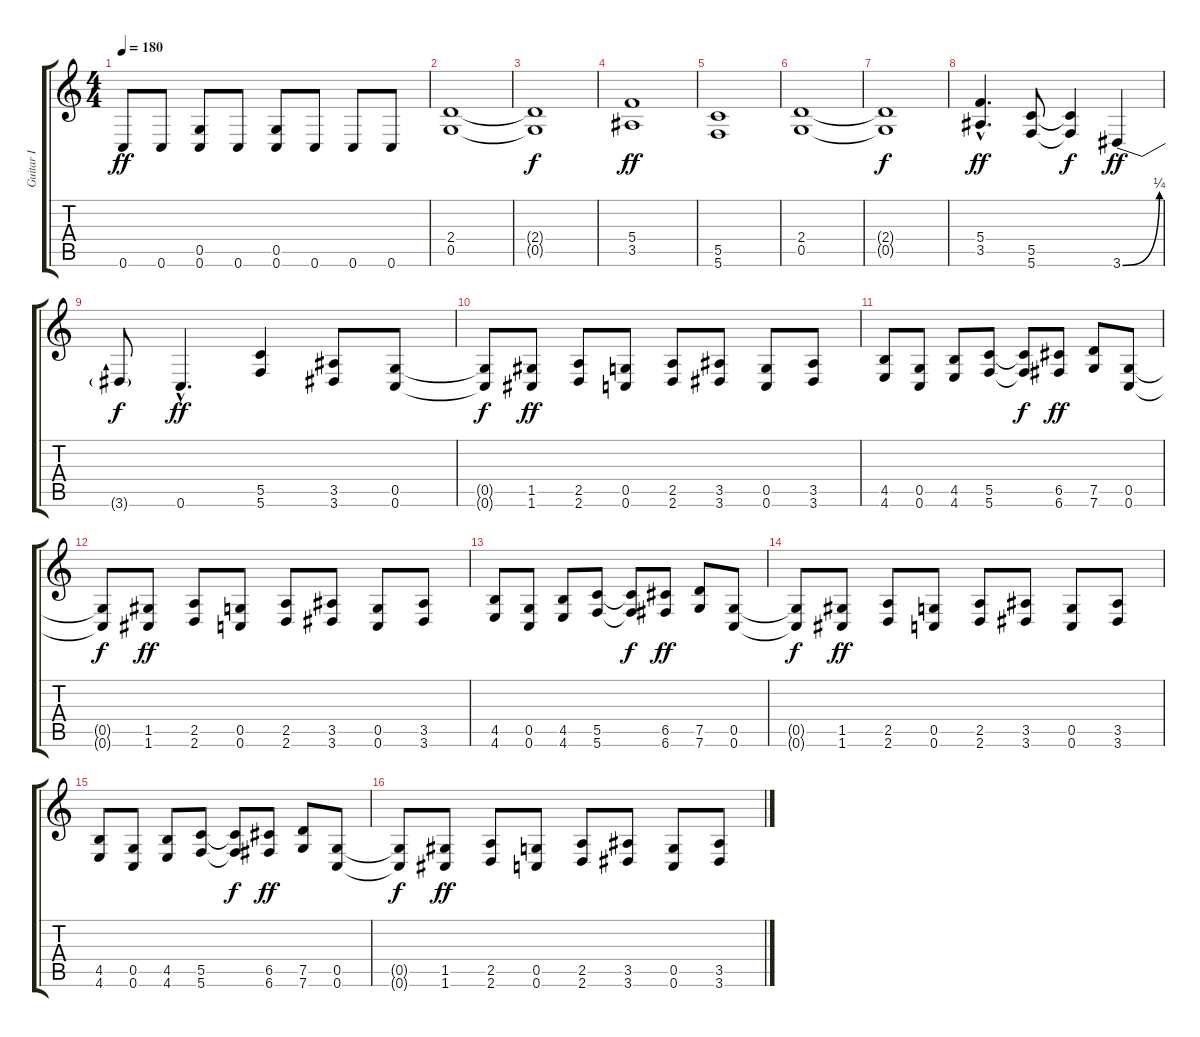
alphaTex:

\track ("Guitar I" "Guitar I") {instrument distortionguitar}
\staff {score tabs}
\tuning (D4 A3 F3 C3 G2 C2) {hide}
\ts (4 4)
\tempo 180
\clef g2
\ks c
0.6.8{dy ff} 0.6.8 (0.5 0.6).8 0.6.8 (0.5 0.6).8 0.6.8 0.6.8 0.6.8 |
(2.4 0.5).1 |
(2.4{t} 0.5{t}).1{dy f} |
(5.4 3.5).1{dy ff} |
(5.5 5.6).1 |
(2.4 0.5).1 |
(2.4{t} 0.5{t}).1{dy f} |
(5.4{hac} 3.5{hac}).4{d dy ff} (5.5 5.6).8 (5.5{t} 5.6{t}).4{dy f} 3.6{be (bend 0 0 60 1)}.4{dy ff} |
3.6{t}.8{dy f} 0.6{hac}.4{d dy ff} (5.5 5.6).4 (3.5 3.6).8 (0.5 0.6).8 |
(0.5{t} 0.6{t}).8{dy f} (1.5 1.6).8{dy ff} (2.5 2.6).8 (0.5 0.6).8 (2.5 2.6).8 (3.5 3.6).8 (0.5 0.6).8 (3.5 3.6).8 |
(4.5 4.6).8 (0.5 0.6).8 (4.5 4.6).8 (5.5 5.6).8 (5.5{t} 5.6{t}).8{dy f} (6.5 6.6).8{dy ff} (7.5 7.6).8 (0.5 0.6).8 |
(0.5{t} 0.6{t}).8{dy f} (1.5 1.6).8{dy ff} (2.5 2.6).8 (0.5 0.6).8 (2.5 2.6).8 (3.5 3.6).8 (0.5 0.6).8 (3.5 3.6).8 |
(4.5 4.6).8 (0.5 0.6).8 (4.5 4.6).8 (5.5 5.6).8 (5.5{t} 5.6{t}).8{dy f} (6.5 6.6).8{dy ff} (7.5 7.6).8 (0.5 0.6).8 |
(0.5{t} 0.6{t}).8{dy f} (1.5 1.6).8{dy ff} (2.5 2.6).8 (0.5 0.6).8 (2.5 2.6).8 (3.5 3.6).8 (0.5 0.6).8 (3.5 3.6).8 |
(4.5 4.6).8 (0.5 0.6).8 (4.5 4.6).8 (5.5 5.6).8 (5.5{t} 5.6{t}).8{dy f} (6.5 6.6).8{dy ff} (7.5 7.6).8 (0.5 0.6).8 |
(0.5{t} 0.6{t}).8{dy f} (1.5 1.6).8{dy ff} (2.5 2.6).8 (0.5 0.6).8 (2.5 2.6).8 (3.5 3.6).8 (0.5 0.6).8 (3.5 3.6).8
